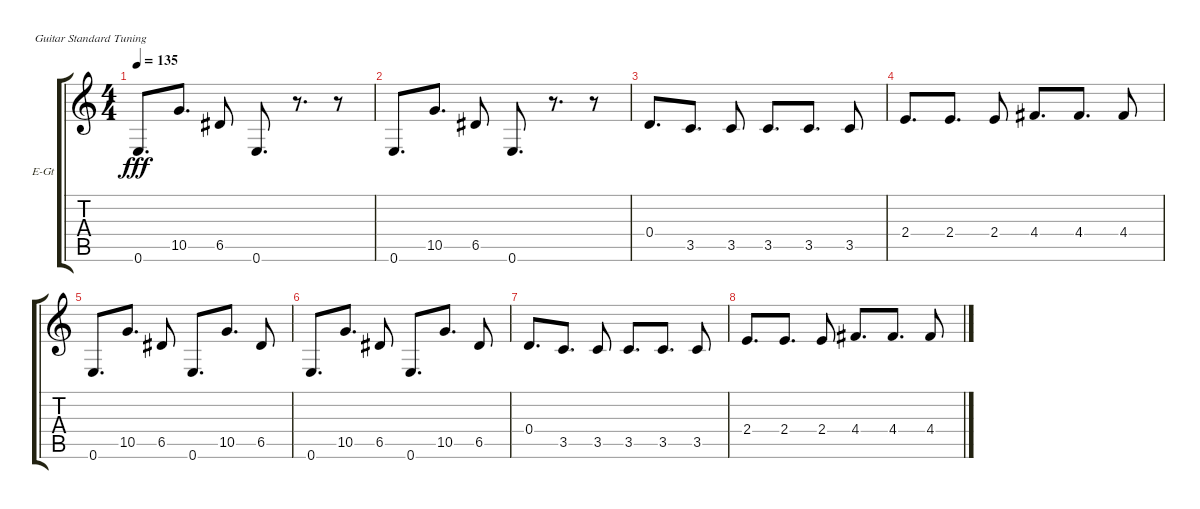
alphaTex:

\defaultSystemsLayout 4
\bracketExtendMode groupsimilarinstruments
\firstSystemTrackNameOrientation horizontal
\otherSystemsTrackNameOrientation horizontal
\track ("Turner - OD" "E-Gt") {instrument electricguitarclean}
\staff {score tabs}
\tuning (E4 B3 G3 D3 A2 E2)
\ts (4 4)
\tempo 135
\clef g2
\scale
0.333333
\ks c
0.6.8{d dy fff} 10.5.8{d} 6.5.8 0.6.8{d} r.8{d} r.8 |
\scale
0.333333 0.6.8{d} 10.5.8{d} 6.5.8 0.6.8{d} r.8{d} r.8 |
\scale
0.333333 0.4.8{d} 3.5.8{d} 3.5.8 3.5.8{d} 3.5.8{d} 3.5.8 |
\scale
0.333333 2.4.8{d} 2.4.8{d} 2.4.8 4.4.8{d} 4.4.8{d} 4.4.8 |
\scale
0.333333 0.6.8{d} 10.5.8{d} 6.5.8 0.6.8{d} 10.5.8{d} 6.5.8 |
\scale
0.333333 0.6.8{d} 10.5.8{d} 6.5.8 0.6.8{d} 10.5.8{d} 6.5.8 |
\scale
0.333333 0.4.8{d} 3.5.8{d} 3.5.8 3.5.8{d} 3.5.8{d} 3.5.8 |
\scale
0.333333 2.4.8{d} 2.4.8{d} 2.4.8 4.4.8{d} 4.4.8{d} 4.4.8 |
\scale
0.333333 |
\scale
0.333333 |
\scale
0.333333 |
\scale
0.333333 |
\scale
0.333333 |
\scale
0.333333 |
\scale
0.333333 |
\scale
0.333333
